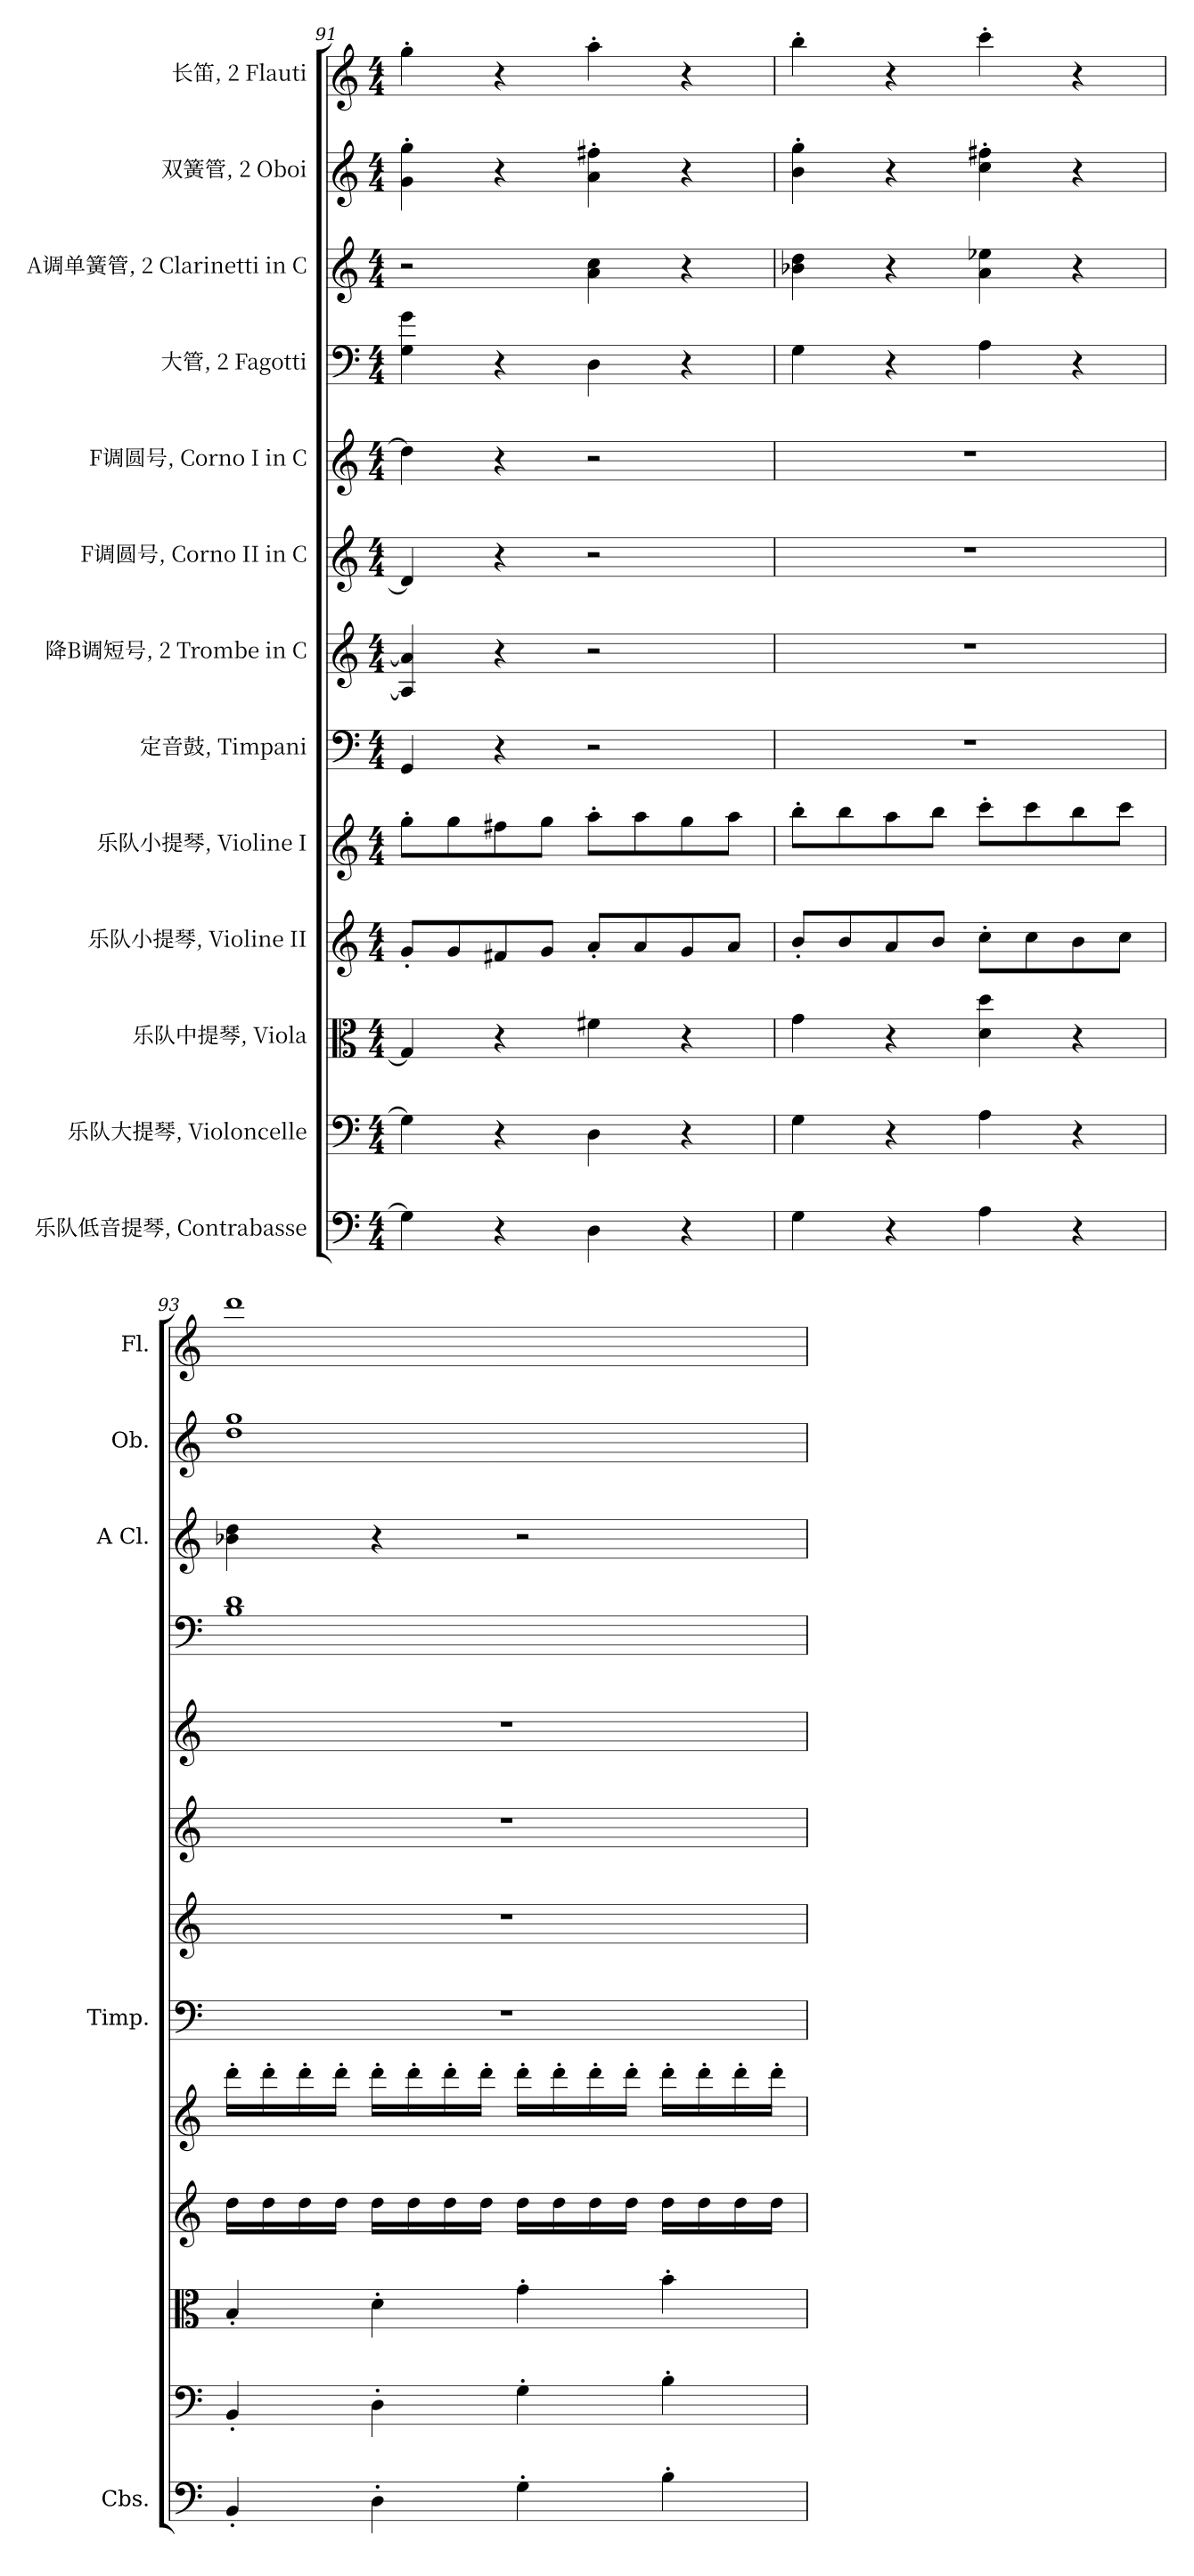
**kern	**kern	**kern	**kern	**kern	**kern	**kern	**kern	**kern	**kern	**kern	**kern	**kern
*part13	*part12	*part11	*part10	*part9	*part8	*part7	*part6	*part5	*part4	*part3	*part2	*part1
*staff13	*staff12	*staff11	*staff10	*staff9	*staff8	*staff7	*staff6	*staff5	*staff4	*staff3	*staff2	*staff1
*I"乐队低音提琴, Contrabasse	*I"乐队大提琴, Violoncelle	*I"乐队中提琴, Viola	*I"乐队小提琴, Violine II	*I"乐队小提琴, Violine I	*I"定音鼓, Timpani	*I"降B调短号, 2 Trombe in C	*I"F调圆号, Corno II in C	*I"F调圆号, Corno I in C	*I"大管, 2 Fagotti	*I"A调单簧管, 2 Clarinetti in C	*I"双簧管, 2 Oboi	*I"长笛, 2 Flauti
*I'Cbs.	*	*	*	*	*I'Timp.	*	*	*	*	*I'A Cl.	*I'Ob.	*I'Fl.
!!LO:PB:g=z
*clefF4	*clefF4	*clefC3	*clefG2	*clefG2	*clefF4	*clefG2	*clefG2	*clefG2	*clefF4	*clefG2	*clefG2	*clefG2
*ITrd7c12	*	*	*	*	*	*ITrd1c2	*ITrd4c7	*ITrd4c7	*	*ITrd2c3	*	*
*k[]	*k[]	*k[]	*k[]	*k[]	*k[]	*k[b-e-]	*k[b-]	*k[b-]	*k[]	*k[f#c#g#]	*k[]	*k[]
*M4/4	*M4/4	*M4/4	*M4/4	*M4/4	*M4/4	*M4/4	*M4/4	*M4/4	*M4/4	*M4/4	*M4/4	*M4/4
*MM198	*MM198	*MM198	*MM198	*MM198	*MM198	*MM198	*MM198	*MM198	*MM198	*MM198	*MM198	*MM198
=91	=91	=91	=91	=91	=91	=91	=91	=91	=91	=91	=91	=91
4GG\]	4G\]	4G/]	8g'/L	8gg'\L	4GG/	4G/] 4g/]	4G/]	4g\]	4G\ 4g\	2r	4g\' 4gg\'	4gg'\
.	.	.	8g/	8gg\	.	.	.	.	.	.	.	.
4r	4r	4r	8f#X/	8ff#X\	4r	4r	4r	4r	4r	.	4r	4r
.	.	.	8g/J	8gg\J	.	.	.	.	.	.	.	.
*	*	*	*	*	*	*	*	*	*	*	*	*MM213
4DD\	4D\	4f#X\	8a'/L	8aa'\L	2r	2r	2r	2r	4D\	4f#\ 4a\	4a\' 4ff#X\'	4aa'\
.	.	.	8a/	8aa\	.	.	.	.	.	.	.	.
4r	4r	4r	8g/	8gg\	.	.	.	.	4r	4r	4r	4r
.	.	.	8a/J	8aa\J	.	.	.	.	.	.	.	.
=92	=92	=92	=92	=92	=92	=92	=92	=92	=92	=92	=92	=92
*	*	*	*	*	*	*	*	*	*	*	*	*MM198
4GG\	4G\	4g\	8b'/L	8bb'\L	1r	1r	1r	1r	4G\	4gn\ 4b\	4b\' 4gg\'	4bb'\
.	.	.	8b/	8bb\	.	.	.	.	.	.	.	.
4r	4r	4r	8a/	8aa\	.	.	.	.	4r	4r	4r	4r
.	.	.	8b/J	8bb\J	.	.	.	.	.	.	.	.
*	*	*	*	*	*	*	*	*	*	*	*	*MM213
4AA\	4A\	4d\ 4dd\	8cc'\L	8ccc'\L	.	.	.	.	4A\	4f#\ 4ccn\	4cc\' 4ff#X\'	4ccc'\
.	.	.	8cc\	8ccc\	.	.	.	.	.	.	.	.
4r	4r	4r	8b\	8bb\	.	.	.	.	4r	4r	4r	4r
.	.	.	8cc\J	8ccc\J	.	.	.	.	.	.	.	.
=93	=93	=93	=93	=93	=93	=93	=93	=93	=93	=93	=93	=93
*	*	*	*	*	*	*	*	*	*	*	*	*MM198
4BBB'/	4BB'/	4B'/	16dd\LL	16ddd'\LL	1r	1r	1r	1r	1B 1d	4gn\ 4b\	1dd 1gg	1ddd
.	.	.	16dd\	16ddd'\	.	.	.	.	.	.	.	.
.	.	.	16dd\	16ddd'\	.	.	.	.	.	.	.	.
.	.	.	16dd\JJ	16ddd'\JJ	.	.	.	.	.	.	.	.
4DD'\	4D'\	4d'\	16dd\LL	16ddd'\LL	.	.	.	.	.	4r	.	.
.	.	.	16dd\	16ddd'\	.	.	.	.	.	.	.	.
.	.	.	16dd\	16ddd'\	.	.	.	.	.	.	.	.
.	.	.	16dd\JJ	16ddd'\JJ	.	.	.	.	.	.	.	.
4GG'\	4G'\	4g'\	16dd\LL	16ddd'\LL	.	.	.	.	.	2r	.	.
.	.	.	16dd\	16ddd'\	.	.	.	.	.	.	.	.
.	.	.	16dd\	16ddd'\	.	.	.	.	.	.	.	.
.	.	.	16dd\JJ	16ddd'\JJ	.	.	.	.	.	.	.	.
4BB'\	4B'\	4b'\	16dd\LL	16ddd'\LL	.	.	.	.	.	.	.	.
.	.	.	16dd\	16ddd'\	.	.	.	.	.	.	.	.
.	.	.	16dd\	16ddd'\	.	.	.	.	.	.	.	.
.	.	.	16dd\JJ	16ddd'\JJ	.	.	.	.	.	.	.	.
=	=	=	=	=	=	=	=	=	=	=	=	=
*-	*-	*-	*-	*-	*-	*-	*-	*-	*-	*-	*-	*-
